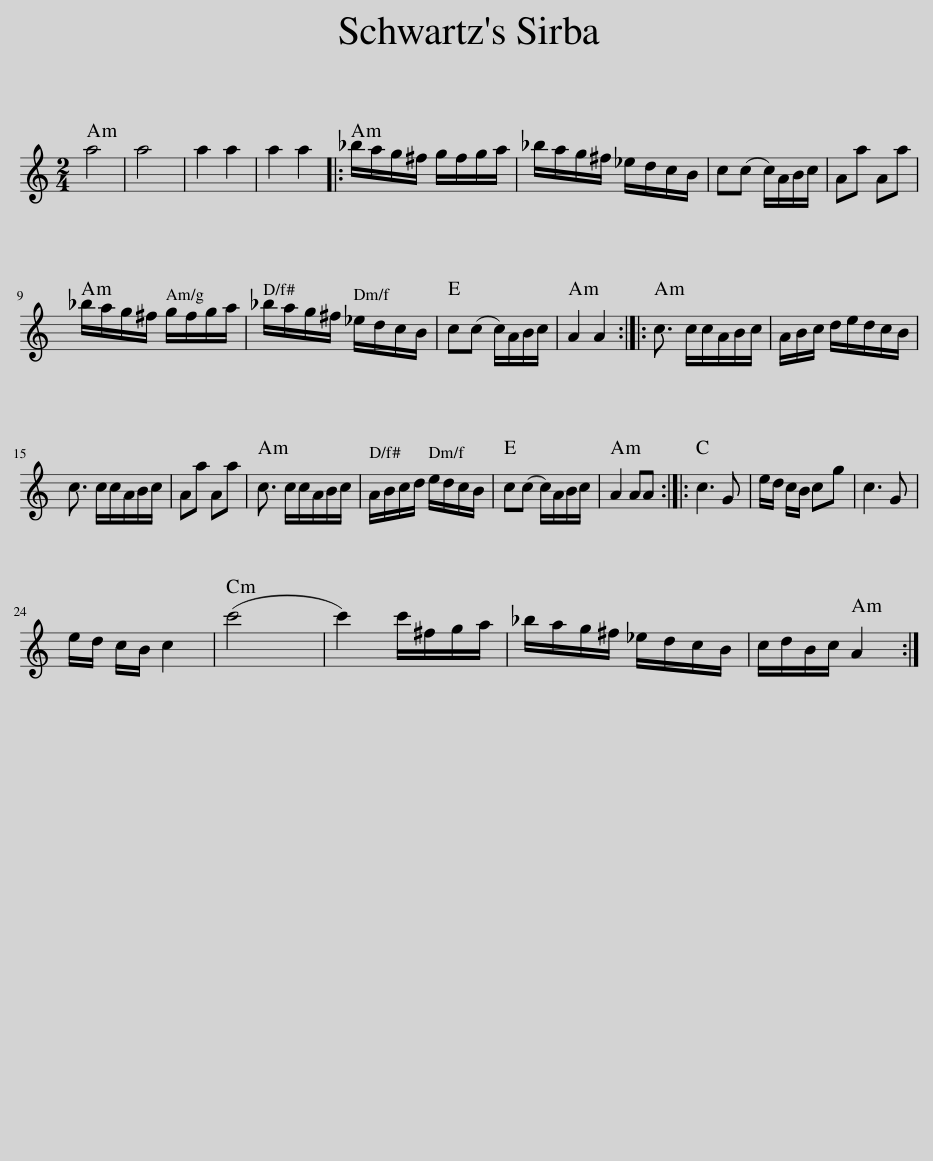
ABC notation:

X:1
L:1/8
M:2/4
I:linebreak $
K:C
V:1 treble
V:1
 a4 | a4 | a2 a2 | a2 a2 |: _b/a/g/^f/ g/f/g/a/ | %5
 _b/a/g/^f/ _e/d/c/B/ | c(c c/)A/B/c/ | Aa Aa |$ _b/a/g/^f/ g/f/g/a/ | _b/a/g/^f/ _e/d/c/B/ | %10
 c(c c/)A/B/c/ | A2 A2 :: c3/2 c/c/A/B/c/ | A/B/c/ d/e/d/c/B/ |$ c3/2 c/c/A/B/c/ | %15
 Aa Aa | c3/2 c/c/A/B/c/ | A/B/c/d/ e/d/c/B/ | c(c c/)A/B/c/ | A2 AA :: %20
 c3 G | e/d/ c/B/ cg | c3 G |$ e/d/ c/B/ c2 | (c'4 | %25
 c'2) c'/^f/g/a/ | _b/a/g/^f/ _e/d/c/B/ | c/d/B/c/ A2 :| %28
